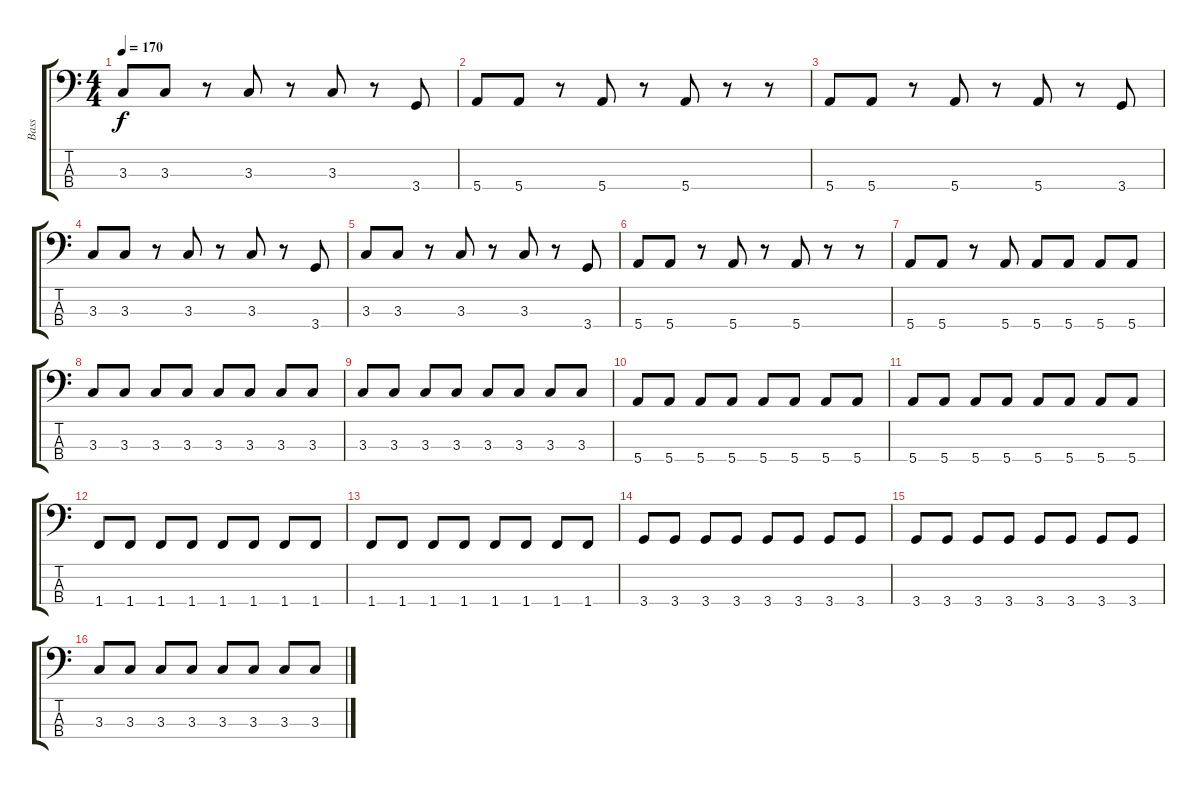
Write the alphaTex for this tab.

\track ("Bass" "Bass") {instrument electricbasspick}
\staff {score tabs}
\tuning (G2 D2 A1 E1) {hide}
\ts (4 4)
\tempo 170
\clef f4
\ks c
3.3.8{dy f} 3.3.8 r.8 3.3.8 r.8 3.3.8 r.8 3.4.8 |
5.4.8 5.4.8 r.8 5.4.8 r.8 5.4.8 r.8 r.8 |
5.4.8 5.4.8 r.8 5.4.8 r.8 5.4.8 r.8 3.4.8 |
3.3.8 3.3.8 r.8 3.3.8 r.8 3.3.8 r.8 3.4.8 |
3.3.8 3.3.8 r.8 3.3.8 r.8 3.3.8 r.8 3.4.8 |
5.4.8 5.4.8 r.8 5.4.8 r.8 5.4.8 r.8 r.8 |
5.4.8 5.4.8 r.8 5.4.8 5.4.8 5.4.8 5.4.8 5.4.8 |
3.3.8 3.3.8 3.3.8 3.3.8 3.3.8 3.3.8 3.3.8 3.3.8 |
3.3.8 3.3.8 3.3.8 3.3.8 3.3.8 3.3.8 3.3.8 3.3.8 |
5.4.8 5.4.8 5.4.8 5.4.8 5.4.8 5.4.8 5.4.8 5.4.8 |
5.4.8 5.4.8 5.4.8 5.4.8 5.4.8 5.4.8 5.4.8 5.4.8 |
1.4.8 1.4.8 1.4.8 1.4.8 1.4.8 1.4.8 1.4.8 1.4.8 |
1.4.8 1.4.8 1.4.8 1.4.8 1.4.8 1.4.8 1.4.8 1.4.8 |
3.4.8 3.4.8 3.4.8 3.4.8 3.4.8 3.4.8 3.4.8 3.4.8 |
3.4.8 3.4.8 3.4.8 3.4.8 3.4.8 3.4.8 3.4.8 3.4.8 |
3.3.8 3.3.8 3.3.8 3.3.8 3.3.8 3.3.8 3.3.8 3.3.8
